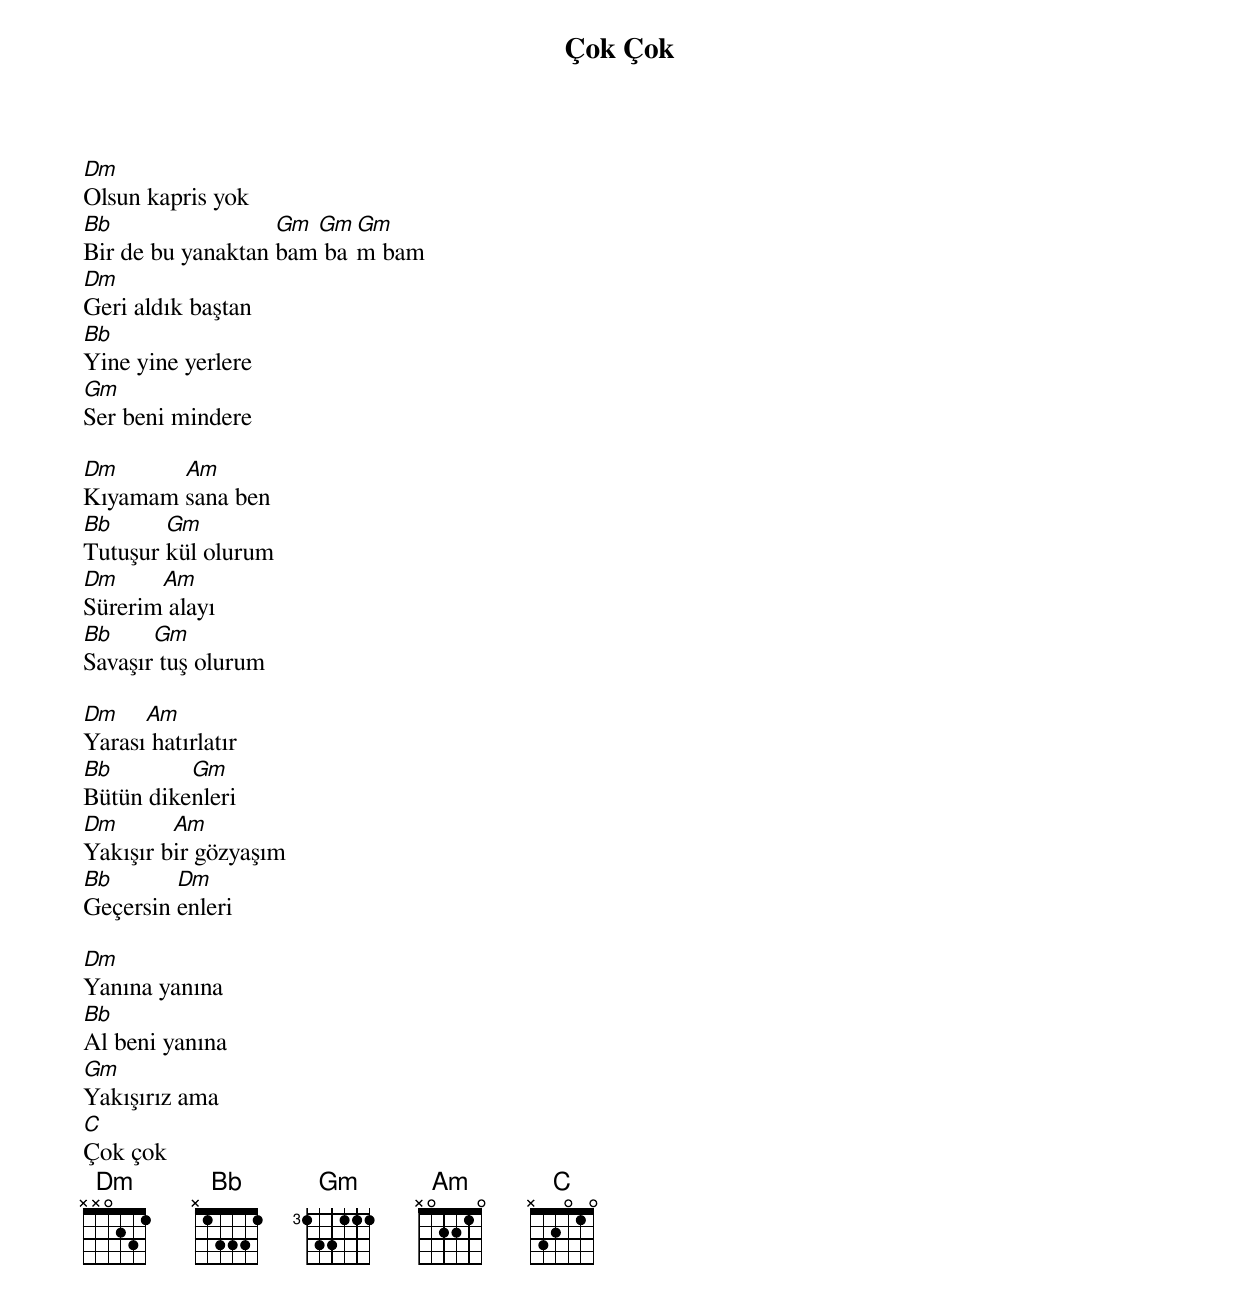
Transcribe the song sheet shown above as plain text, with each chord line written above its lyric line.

{title: Çok Çok}
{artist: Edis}

Dm
Olsun kapris yok
Bb                 Gm Gm Gm
Bir de bu yanaktan bam bam bam
Dm
Geri aldık baştan
Bb
Yine yine yerlere
Gm
Ser beni mindere

Dm      Am
Kıyamam sana ben
Bb      Gm
Tutuşur kül olurum
Dm     Am
Sürerim alayı
Bb     Gm
Savaşır tuş olurum

Dm    Am
Yarası hatırlatır
Bb        Gm
Bütün dikenleri
Dm       Am
Yakışır bir gözyaşım
Bb       Dm
Geçersin enleri

Dm
Yanına yanına
Bb
Al beni yanına
Gm
Yakışırız ama
C
Çok çok
